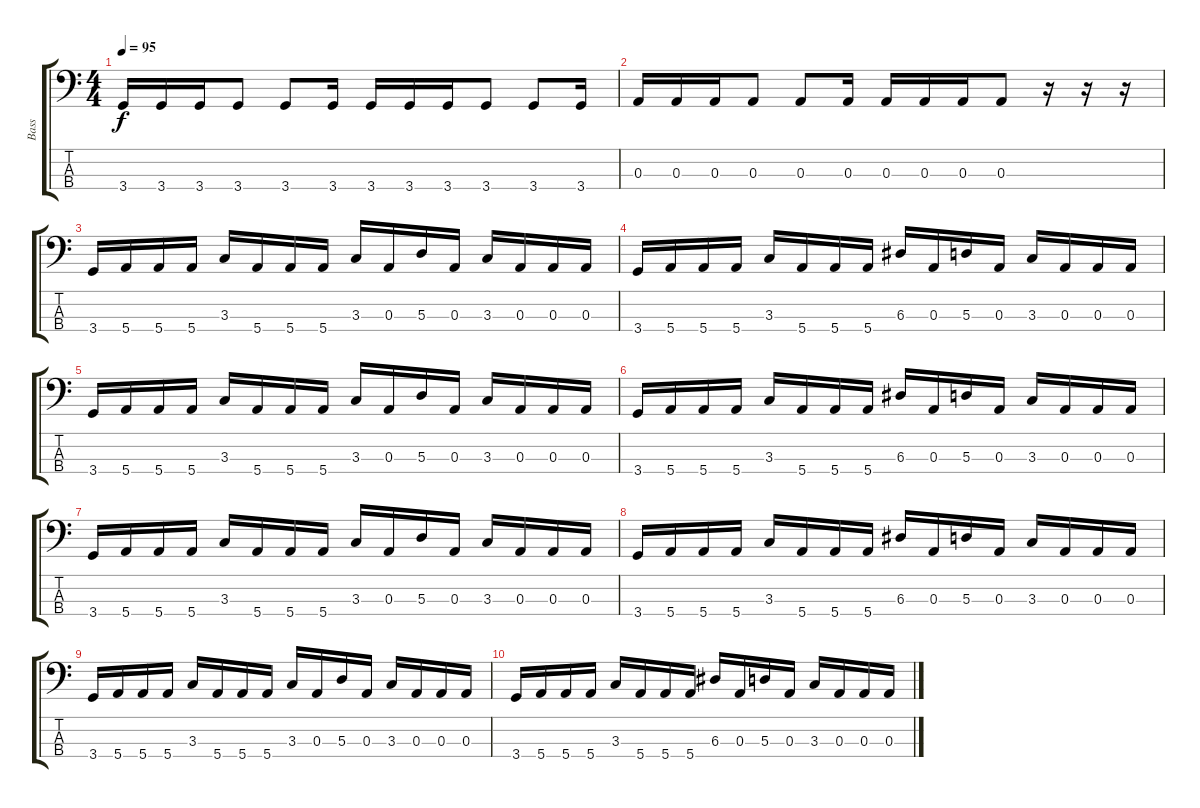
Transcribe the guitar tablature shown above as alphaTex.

\track ("Bass" "Bass") {instrument fretlessbass}
\staff {score tabs}
\tuning (G2 D2 A1 E1) {hide}
\ts (4 4)
\tempo 95
\clef f4
\ks c
3.4.16{dy f} 3.4.16 3.4.16 3.4.8 3.4.8 3.4.16 3.4.16 3.4.16 3.4.16 3.4.8 3.4.8 3.4.16 |
0.3.16 0.3.16 0.3.16 0.3.8 0.3.8 0.3.16 0.3.16 0.3.16 0.3.16 0.3.8 r.16 r.16 r.16 |
3.4.16 5.4.16 5.4.16 5.4.16 3.3.16 5.4.16 5.4.16 5.4.16 3.3.16 0.3.16 5.3.16 0.3.16 3.3.16 0.3.16 0.3.16 0.3.16 |
3.4.16 5.4.16 5.4.16 5.4.16 3.3.16 5.4.16 5.4.16 5.4.16 6.3.16 0.3.16 5.3.16 0.3.16 3.3.16 0.3.16 0.3.16 0.3.16 |
3.4.16 5.4.16 5.4.16 5.4.16 3.3.16 5.4.16 5.4.16 5.4.16 3.3.16 0.3.16 5.3.16 0.3.16 3.3.16 0.3.16 0.3.16 0.3.16 |
3.4.16 5.4.16 5.4.16 5.4.16 3.3.16 5.4.16 5.4.16 5.4.16 6.3.16 0.3.16 5.3.16 0.3.16 3.3.16 0.3.16 0.3.16 0.3.16 |
3.4.16 5.4.16 5.4.16 5.4.16 3.3.16 5.4.16 5.4.16 5.4.16 3.3.16 0.3.16 5.3.16 0.3.16 3.3.16 0.3.16 0.3.16 0.3.16 |
3.4.16 5.4.16 5.4.16 5.4.16 3.3.16 5.4.16 5.4.16 5.4.16 6.3.16 0.3.16 5.3.16 0.3.16 3.3.16 0.3.16 0.3.16 0.3.16 |
3.4.16 5.4.16 5.4.16 5.4.16 3.3.16 5.4.16 5.4.16 5.4.16 3.3.16 0.3.16 5.3.16 0.3.16 3.3.16 0.3.16 0.3.16 0.3.16 |
3.4.16 5.4.16 5.4.16 5.4.16 3.3.16 5.4.16 5.4.16 5.4.16 6.3.16 0.3.16 5.3.16 0.3.16 3.3.16 0.3.16 0.3.16 0.3.16
